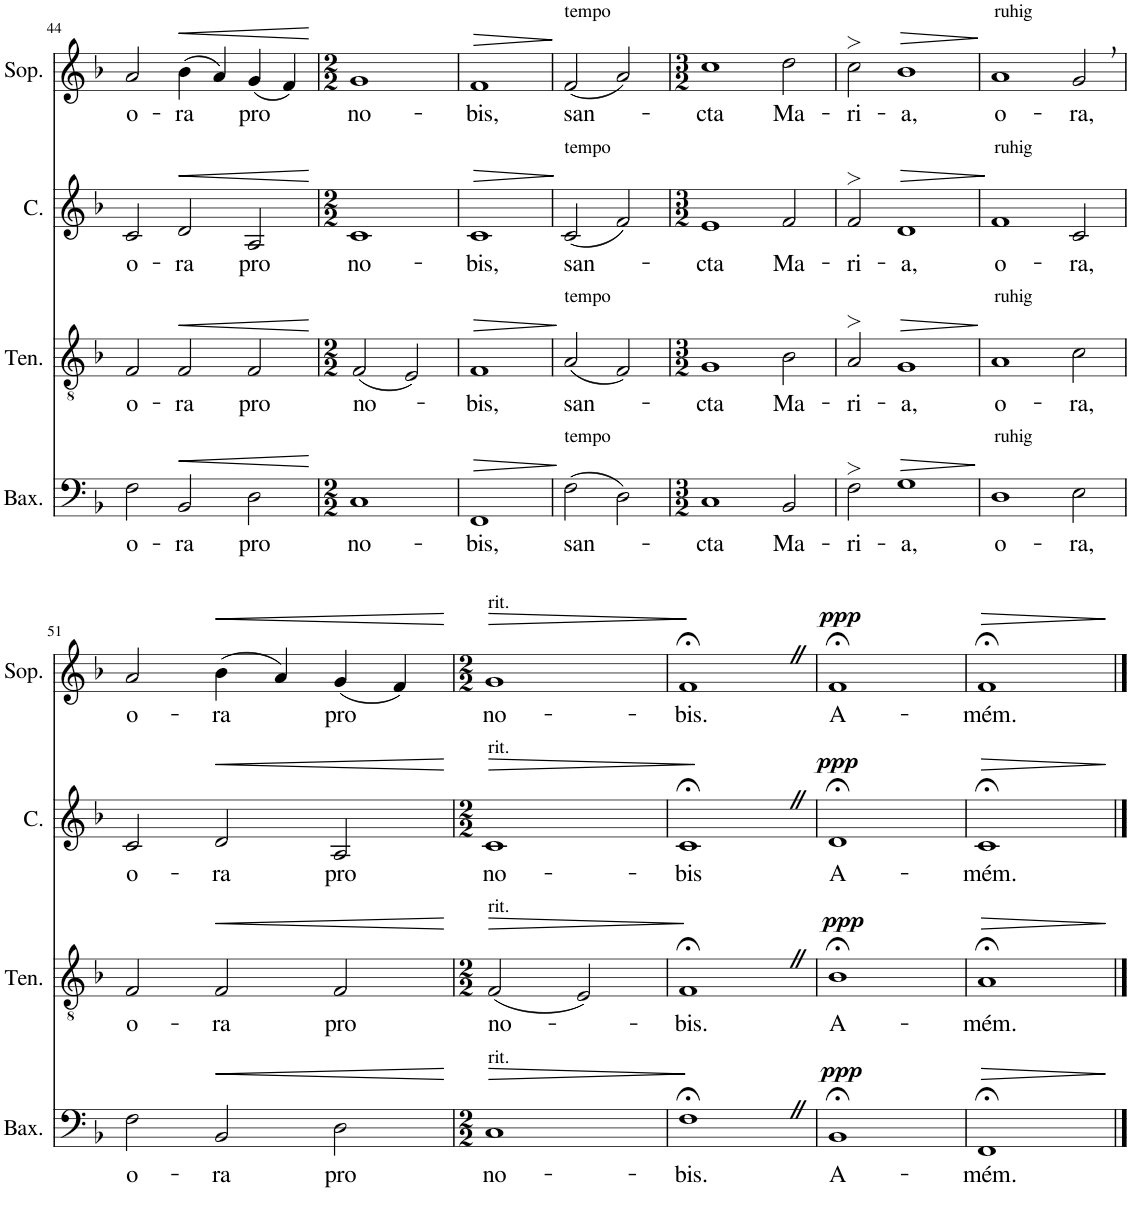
**kern	**text	**dynam	**kern	**text	**dynam	**kern	**text	**dynam	**kern	**text	**dynam
*part4	*part4	*part4	*part3	*part3	*part3	*part2	*part2	*part2	*part1	*part1	*part1
*staff4	*staff4	*staff4	*staff3	*staff3	*staff3	*staff2	*staff2	*staff2	*staff1	*staff1	*staff1
*I"Baixo	*	*	*I"Tenor	*	*	*I"Contralto	*	*	*I"Soprano	*	*
*I'Bax.	*	*	*I'Ten.	*	*	*I'C.	*	*	*I'Sop.	*	*
!!LO:PB:g=z
*clefF4	*	*	*clefGv2	*	*	*clefG2	*	*	*clefG2	*	*
*k[b-]	*	*	*k[b-]	*	*	*k[b-]	*	*	*k[b-]	*	*
*M3/2	*	*	*M3/2	*	*	*M3/2	*	*	*M3/2	*	*
=44	=44	=44	=44	=44	=44	=44	=44	=44	=44	=44	=44
!	!LO:LY:b	!	!	!LO:LY:b	!	!	!LO:LY:b	!	!	!LO:LY:b	!
2F\	o-	.	2F/	o-	.	2c/	o-	.	2a/	o-	.
!	!LO:LY:b	!LO:HP:b	!	!LO:LY:b	!LO:HP:b	!	!LO:LY:b	!LO:HP:b	!	!LO:LY:b	!LO:HP:b
2BB-/	-ra	<	2F/	-ra	<	2d/	-ra	<	(4b-\	-ra	<
.	.	.	.	.	.	.	.	.	4a/)	.	.
!	!LO:LY:b	!	!	!LO:LY:b	!	!	!LO:LY:b	!	!	!LO:LY:b	!
2D\	pro	.	2F/	pro	.	2A/	pro	.	(<4g/	pro	.
.	.	.	.	.	.	.	.	.	4f/)	.	.
.	.	[	.	.	[	.	.	[	.	.	[
=45	=45	=45	=45	=45	=45	=45	=45	=45	=45	=45	=45
*M2/2	*	*	*M2/2	*	*	*M2/2	*	*	*M2/2	*	*
!	!LO:LY:b	!	!	!LO:LY:b	!	!	!LO:LY:b	!	!	!LO:LY:b	!
1C	no-	.	(2F/	no-	.	1c	no-	.	1g	no-	.
.	.	.	2E/)	.	.	.	.	.	.	.	.
=46	=46	=46	=46	=46	=46	=46	=46	=46	=46	=46	=46
!	!LO:LY:b	!LO:HP:b	!	!LO:LY:b	!LO:HP:b	!	!LO:LY:b	!LO:HP:b	!	!LO:LY:b	!LO:HP:b
1FF	-bis,	>	1F	-bis,	>	1c	-bis,	>	1f	-bis,	>
.	.	]	.	.	]	.	.	]	.	.	]
=47	=47	=47	=47	=47	=47	=47	=47	=47	=47	=47	=47
!	!	!	!	!	!	!	!	!	!LO:TX:a:t=tempo	!	!
!	!	!	!	!	!	!LO:TX:a:t=tempo	!	!	!	!	!
!	!	!	!LO:TX:a:t=tempo	!	!	!	!	!	!	!	!
!LO:TX:a:t=tempo	!	!	!	!	!	!	!	!	!	!	!
!	!LO:LY:b	!	!	!LO:LY:b	!	!	!LO:LY:b	!	!	!LO:LY:b	!
(2F\	san-	.	(2A/	san-	.	(2c/	san-	.	(<2f/	san-	.
2D\)	.	.	2F/)	.	.	2f/)	.	.	2a/)	.	.
=48	=48	=48	=48	=48	=48	=48	=48	=48	=48	=48	=48
*M3/2	*	*	*M3/2	*	*	*M3/2	*	*	*M3/2	*	*
!	!LO:LY:b	!	!	!LO:LY:b	!	!	!LO:LY:b	!	!	!LO:LY:b	!
1C	-cta	.	1G	-cta	.	1e	-cta	.	1cc	-cta	.
!	!LO:LY:b	!	!	!LO:LY:b	!	!	!LO:LY:b	!	!	!LO:LY:b	!
2BB-/	Ma-	.	2B-\	Ma-	.	2f/	Ma-	.	2dd\	Ma-	.
=49	=49	=49	=49	=49	=49	=49	=49	=49	=49	=49	=49
!	!LO:LY:b	!	!	!LO:LY:b	!	!	!LO:LY:b	!	!	!LO:LY:b	!
2F>\	-ri-	.	2A>/	-ri-	.	2f>/	-ri-	.	2cc>\	-ri-	.
!	!LO:LY:b	!LO:HP:b	!	!LO:LY:b	!LO:HP:b	!	!LO:LY:b	!LO:HP:b	!	!LO:LY:b	!LO:HP:b
1G	-a,	>	1G	-a,	>	1d	-a,	>	1b-	-a,	>
.	.	]	.	.	]	.	.	]	.	.	]
=50	=50	=50	=50	=50	=50	=50	=50	=50	=50	=50	=50
!	!	!	!	!	!	!	!	!	!LO:TX:a:t=ruhig	!	!
!	!	!	!	!	!	!LO:TX:a:t=ruhig	!	!	!	!	!
!	!	!	!LO:TX:a:t=ruhig	!	!	!	!	!	!	!	!
!LO:TX:a:t=ruhig	!	!	!	!	!	!	!	!	!	!	!
!	!LO:LY:b	!	!	!LO:LY:b	!	!	!LO:LY:b	!	!	!LO:LY:b	!
1D	o-	.	1A	o-	.	1f	o-	.	1a	o-	.
!	!LO:LY:b	!	!	!LO:LY:b	!	!	!LO:LY:b	!	!	!LO:LY:b	!
2E\	-ra,	.	2c\	-ra,	.	2c/	-ra,	.	2g,/	-ra,	.
!!LO:LB:g=z
=51	=51	=51	=51	=51	=51	=51	=51	=51	=51	=51	=51
!	!LO:LY:b	!	!	!LO:LY:b	!	!	!LO:LY:b	!	!	!LO:LY:b	!
2F\	o-	.	2F/	o-	.	2c/	o-	.	2a/	o-	.
!	!LO:LY:b	!LO:HP:b	!	!LO:LY:b	!LO:HP:b	!	!LO:LY:b	!LO:HP:b	!	!LO:LY:b	!LO:HP:b
2BB-/	-ra	<	2F/	-ra	<	2d/	-ra	<	(4b-\	-ra	<
.	.	.	.	.	.	.	.	.	4a/)	.	.
!	!LO:LY:b	!	!	!LO:LY:b	!	!	!LO:LY:b	!	!	!LO:LY:b	!
2D\	pro	.	2F/	pro	.	2A/	pro	.	(4g/	pro	.
.	.	.	.	.	.	.	.	.	4f/)	.	.
.	.	[	.	.	[	.	.	[	.	.	[
=52	=52	=52	=52	=52	=52	=52	=52	=52	=52	=52	=52
*M2/2	*	*	*M2/2	*	*	*M2/2	*	*	*M2/2	*	*
!	!	!	!	!	!	!	!	!	!LO:TX:a:t=rit.	!	!
!	!	!	!	!	!	!LO:TX:a:t=rit.	!	!	!	!	!
!	!	!	!LO:TX:a:t=rit.	!	!	!	!	!	!	!	!
!LO:TX:a:t=rit.	!	!	!	!	!	!	!	!	!	!	!
!	!LO:LY:b	!LO:HP:b	!	!LO:LY:b	!LO:HP:b	!	!LO:LY:b	!LO:HP:b	!	!LO:LY:b	!LO:HP:b
1C	no-	>	(2F/	no-	>	1c	no-	>	1g	no-	>
.	.	.	2E/)	.	.	.	.	.	.	.	.
.	.	]	.	.	]	.	.	]	.	.	]
=53	=53	=53	=53	=53	=53	=53	=53	=53	=53	=53	=53
!	!LO:LY:b	!	!	!LO:LY:b	!	!	!LO:LY:b	!	!	!LO:LY:b	!
1F;<Z	-bis.	.	1F;<Z	-bis.	.	1c;<Z	-bis	.	1f;<Z	-bis.	.
=54	=54	=54	=54	=54	=54	=54	=54	=54	=54	=54	=54
!	!LO:LY:b	!LO:DY:a	!	!LO:LY:b	!LO:DY:a	!	!LO:LY:b	!LO:DY:a	!	!LO:LY:b	!LO:DY:a
1BB-;<	A-	ppp	1B-;<	A-	ppp	1d;<	A-	ppp	1f;<	A-	ppp
=55	=55	=55	=55	=55	=55	=55	=55	=55	=55	=55	=55
!	!LO:LY:b	!LO:HP:b	!	!LO:LY:b	!LO:HP:b	!	!LO:LY:b	!LO:HP:b	!	!LO:LY:b	!LO:HP:b
1FF;<	-mém.	>	1A;<	-mém.	>	1c;<	-mém.	>	1f;<	-mém.	>
.	.	]	.	.	]	.	.	]	.	.	]
==	==	==	==	==	==	==	==	==	==	==	==
*-	*-	*-	*-	*-	*-	*-	*-	*-	*-	*-	*-
